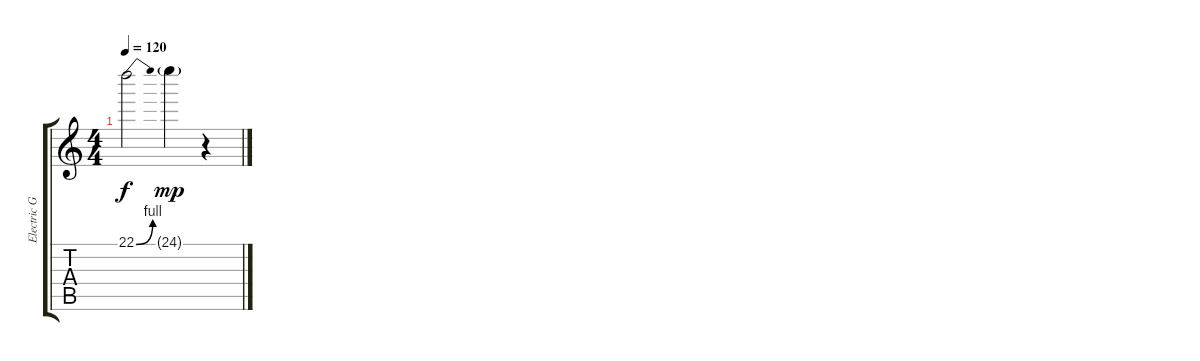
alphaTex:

\track ("Electric Guitar (jazz)" "Electric G") {instrument electricguitarjazz}
\staff {score tabs}
\tuning (E4 B3 G3 D3 A2 E2) {hide}
\ts (4 4)
\tempo 120
\clef g2
\ks c
22.1{be (bend 0 0 60 4)}.2{dy f} 24.1{g}.4{dy mp} r.4
